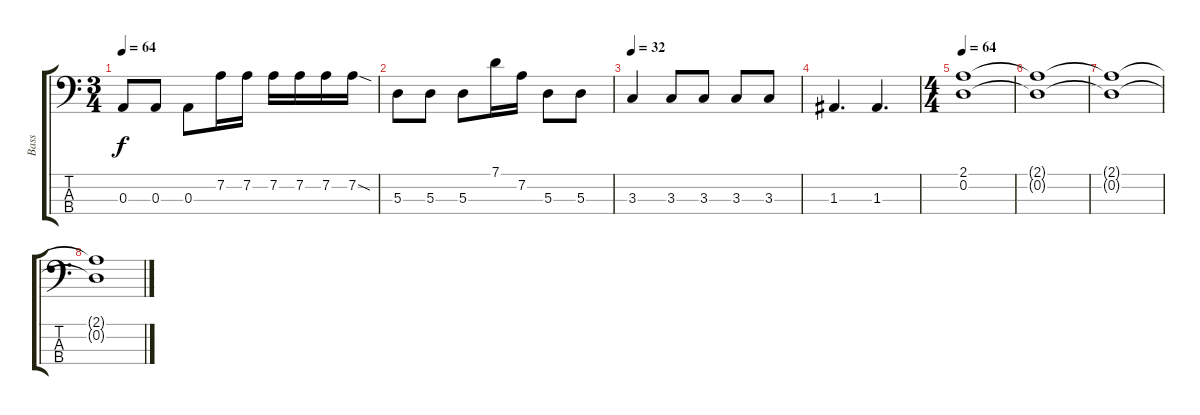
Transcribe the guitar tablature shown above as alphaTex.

\track ("Bass" "Bass") {instrument electricbassfinger}
\staff {score tabs}
\tuning (G2 D2 A1 E1) {hide}
\ts (3 4)
\tempo 64
\clef f4
\ks c
0.3.8{dy f} 0.3.8 0.3.8 7.2.16 7.2.16 7.2.16 7.2.16 7.2.16 7.2{sod}.16 |
5.3.8 5.3.8 5.3.8 7.1.16 7.2.16 5.3.8 5.3.8 |
\tempo 32
3.3.4 3.3.8 3.3.8 3.3.8 3.3.8 |
1.3.4{d} 1.3.4{d} |
\ts (4 4)
\tempo 64
(2.1 0.2).1 |
(2.1{t} 0.2{t}).1 |
(2.1{t} 0.2{t}).1 |
(2.1{t} 0.2{t}).1
